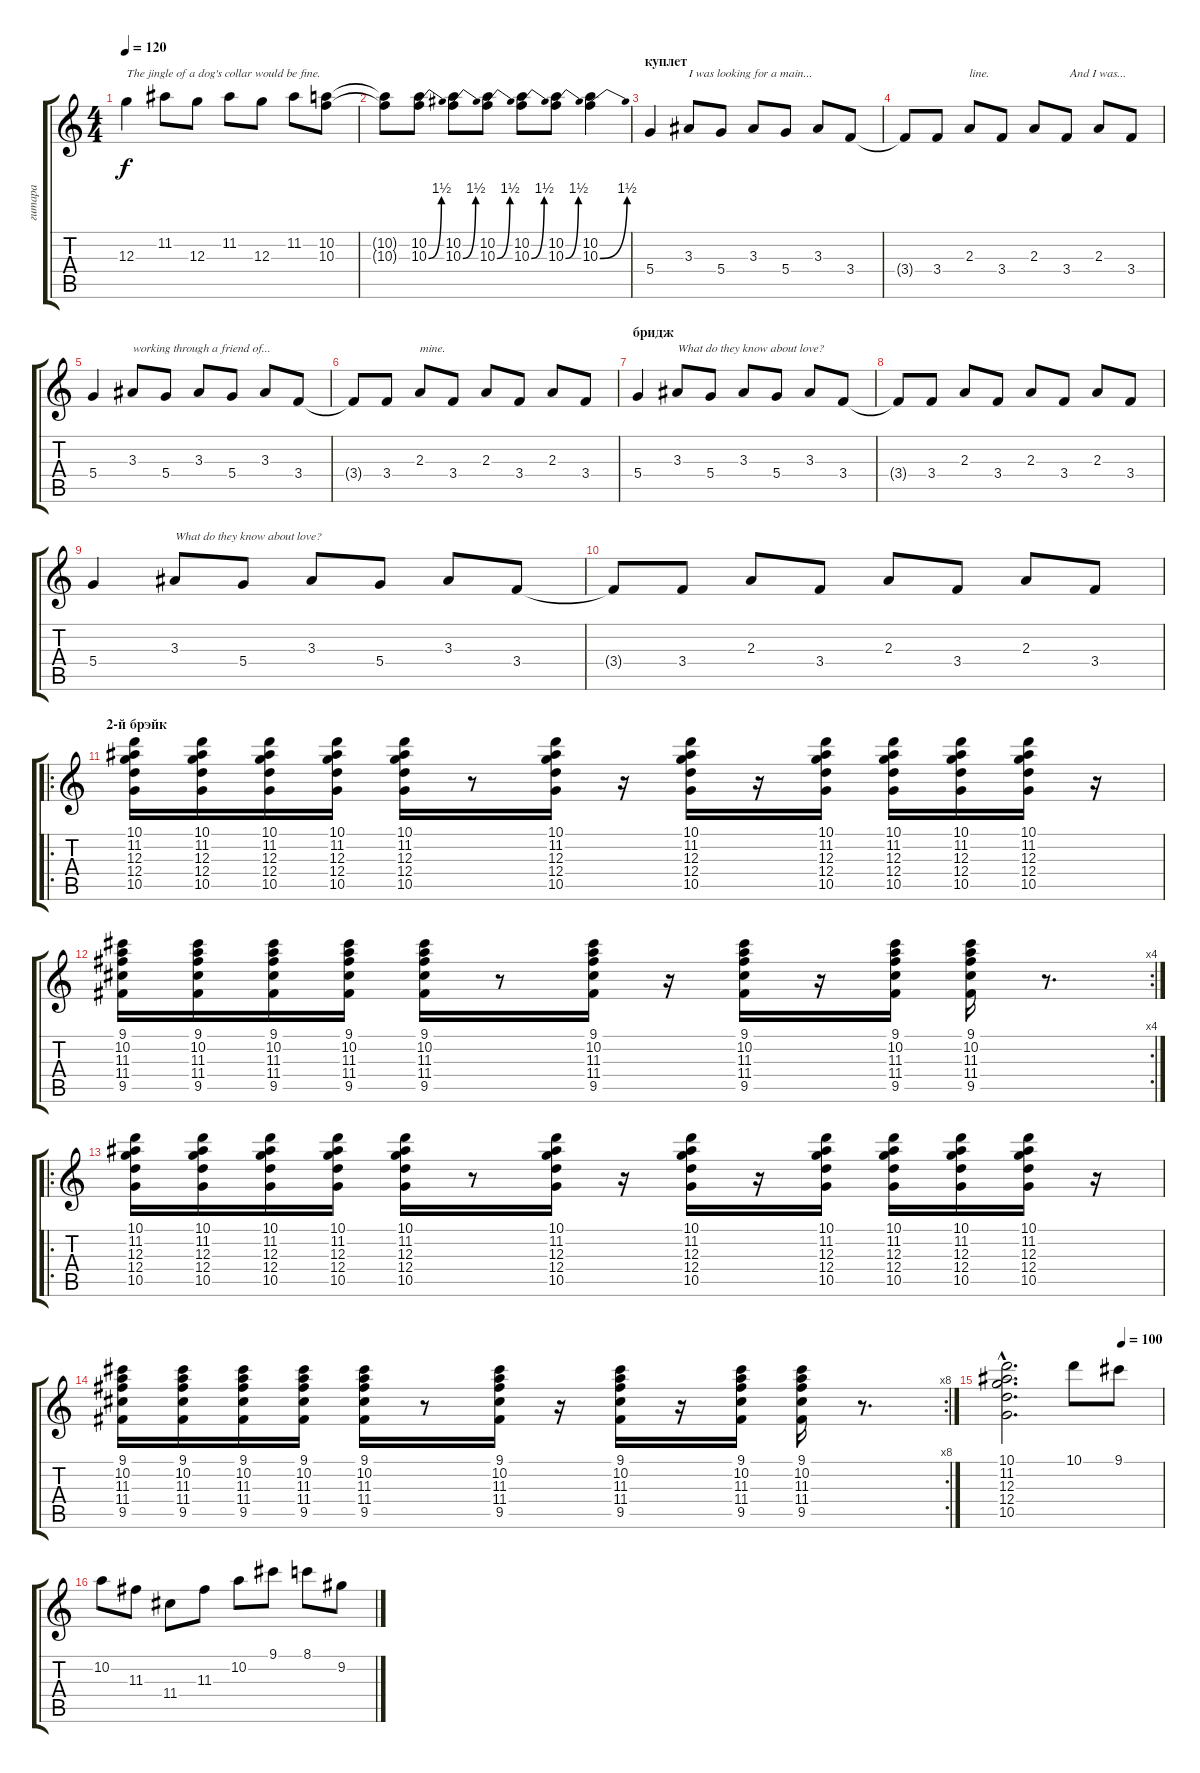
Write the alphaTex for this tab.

\track ("гитара" "гитара") {instrument electricguitarclean}
\staff {score tabs}
\tuning (E4 B3 G3 D3 A2 E2) {hide}
\ts (4 4)
\tempo 120
\clef g2
\ks c
12.3.4{txt "The jingle of a dog's collar would be fine." dy f} 11.2.8 12.3.8 11.2.8 12.3.8 11.2.8 (10.2 10.3).8 |
(10.2{t} 10.3{t}).8 (10.2 10.3{be (bend 0 0 60 6)}).8 (10.2 10.3{be (bend 0 0 60 6)}).8 (10.2 10.3{be (bend 0 0 60 6)}).8 (10.2 10.3{be (bend 0 0 60 6)}).8 (10.2 10.3{be (bend 0 0 60 6)}).8 (10.2 10.3{be (bend 0 0 60 6)}).4 |
\section ("" "куплет")
5.4.4 3.3.8{txt "I was looking for a main..."} 5.4.8 3.3.8 5.4.8 3.3.8 3.4.8 |
3.4{t}.8 3.4.8 2.3.8{txt "line."} 3.4.8 2.3.8 3.4.8{txt " And I was..."} 2.3.8 3.4.8 |
5.4.4 3.3.8{txt "working through a friend of..."} 5.4.8 3.3.8 5.4.8 3.3.8 3.4.8 |
3.4{t}.8 3.4.8 2.3.8{txt "mine."} 3.4.8 2.3.8 3.4.8 2.3.8 3.4.8 |
\section ("" "бридж")
5.4.4 3.3.8{txt "What do they know about love?"} 5.4.8 3.3.8 5.4.8 3.3.8 3.4.8 |
3.4{t}.8 3.4.8 2.3.8 3.4.8 2.3.8 3.4.8 2.3.8 3.4.8 |
5.4.4 3.3.8{txt "What do they know about love?"} 5.4.8 3.3.8 5.4.8 3.3.8 3.4.8 |
3.4{t}.8 3.4.8 2.3.8 3.4.8 2.3.8 3.4.8 2.3.8 3.4.8 |
\ro
\section ("" "2-й брэйк")
(10.1 11.2 12.3 12.4 10.5).16 (10.1 11.2 12.3 12.4 10.5).16 (10.1 11.2 12.3 12.4 10.5).16 (10.1 11.2 12.3 12.4 10.5).16 (10.1 11.2 12.3 12.4 10.5).16 r.8 (10.1 11.2 12.3 12.4 10.5).16 r.16 (10.1 11.2 12.3 12.4 10.5).16 r.16 (10.1 11.2 12.3 12.4 10.5).16 (10.1 11.2 12.3 12.4 10.5).16 (10.1 11.2 12.3 12.4 10.5).16 (10.1 11.2 12.3 12.4 10.5).16 r.16 |
\rc 4
(9.1 10.2 11.3 11.4 9.5).16 (9.1 10.2 11.3 11.4 9.5).16 (9.1 10.2 11.3 11.4 9.5).16 (9.1 10.2 11.3 11.4 9.5).16 (9.1 10.2 11.3 11.4 9.5).16 r.8 (9.1 10.2 11.3 11.4 9.5).16 r.16 (9.1 10.2 11.3 11.4 9.5).16 r.16 (9.1 10.2 11.3 11.4 9.5).16 (9.1 10.2 11.3 11.4 9.5).16 r.8{d} |
\ro
(10.1 11.2 12.3 12.4 10.5).16 (10.1 11.2 12.3 12.4 10.5).16 (10.1 11.2 12.3 12.4 10.5).16 (10.1 11.2 12.3 12.4 10.5).16 (10.1 11.2 12.3 12.4 10.5).16 r.8 (10.1 11.2 12.3 12.4 10.5).16 r.16 (10.1 11.2 12.3 12.4 10.5).16 r.16 (10.1 11.2 12.3 12.4 10.5).16 (10.1 11.2 12.3 12.4 10.5).16 (10.1 11.2 12.3 12.4 10.5).16 (10.1 11.2 12.3 12.4 10.5).16 r.16 |
\rc 8
(9.1 10.2 11.3 11.4 9.5).16 (9.1 10.2 11.3 11.4 9.5).16 (9.1 10.2 11.3 11.4 9.5).16 (9.1 10.2 11.3 11.4 9.5).16 (9.1 10.2 11.3 11.4 9.5).16 r.8 (9.1 10.2 11.3 11.4 9.5).16 r.16 (9.1 10.2 11.3 11.4 9.5).16 r.16 (9.1 10.2 11.3 11.4 9.5).16 (9.1 10.2 11.3 11.4 9.5).16 r.8{d} |
\tempo (100 0.75)
(10.1{hac} 11.2{hac} 12.3{hac} 12.4{hac} 10.5{hac}).2{d} 10.1.8 9.1.8 |
10.2.8 11.3.8 11.4.8 11.3.8 10.2.8 9.1.8 8.1.8 9.2.8
